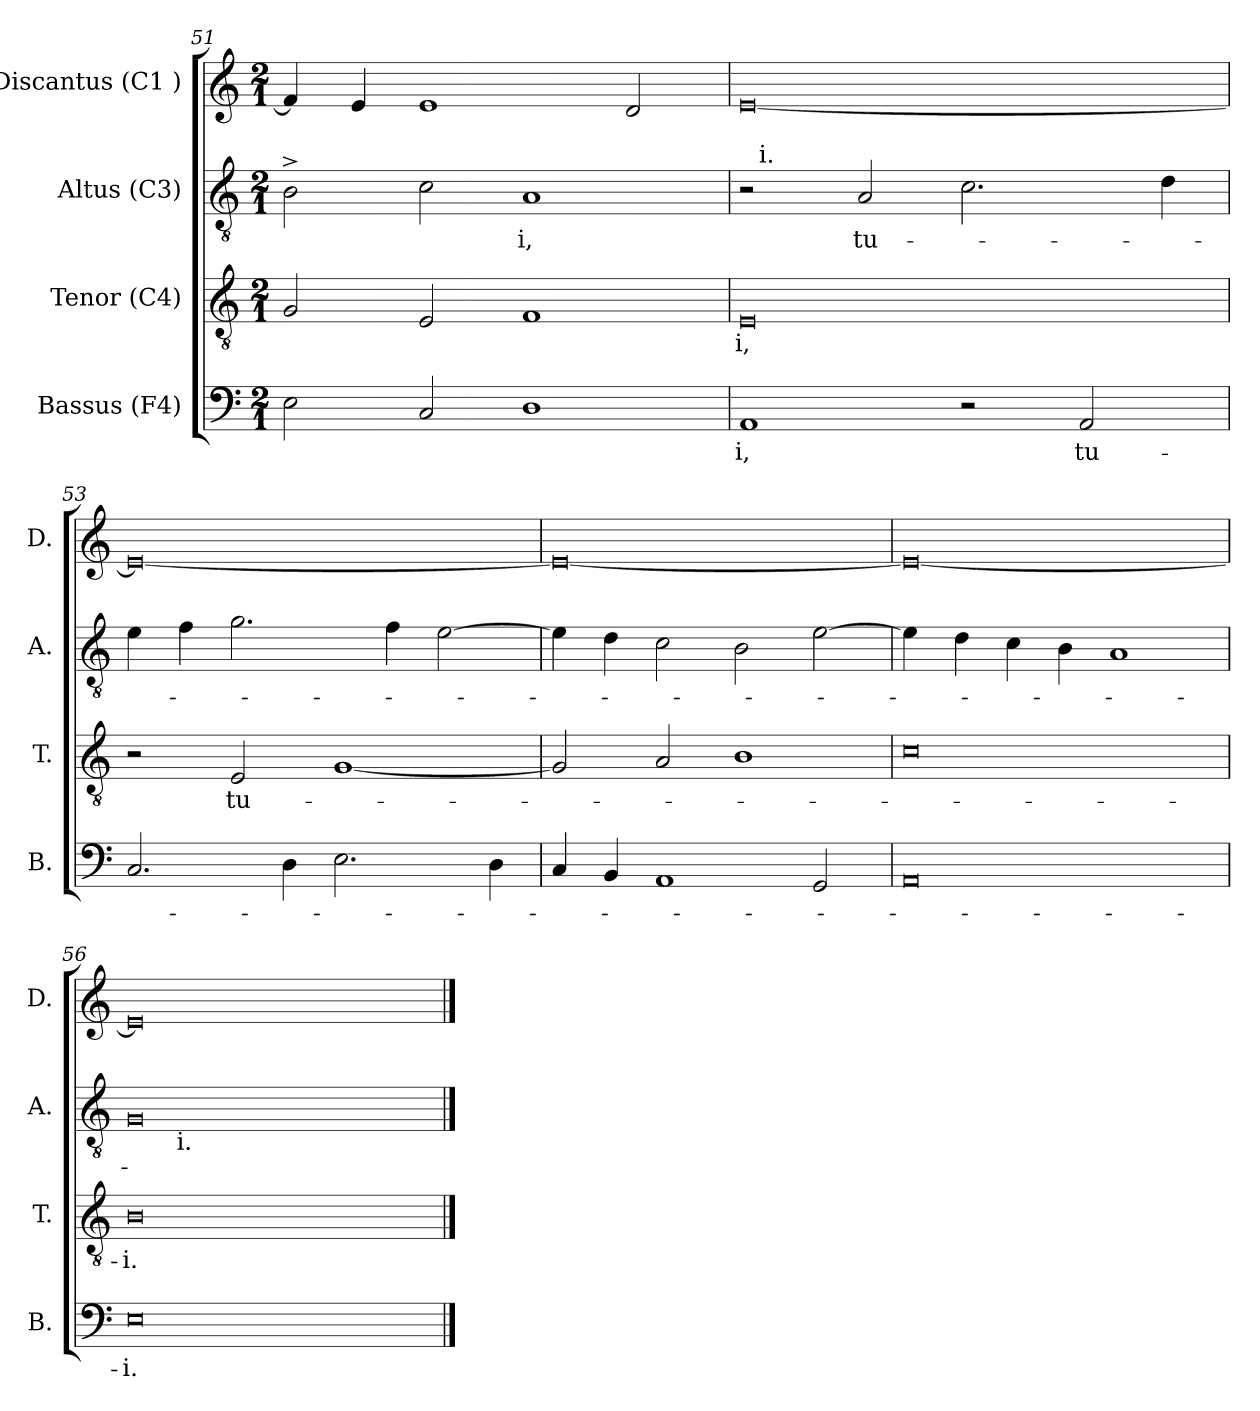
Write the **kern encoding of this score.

**kern	**text	**kern	**text	**kern	**text	**kern
*part4	*part4	*part3	*part3	*part2	*part2	*part1
*staff4	*staff4	*staff3	*staff3	*staff2	*staff2	*staff1
*I"Bassus (F4)	*	*I"Tenor (C4)	*	*I"Altus (C3)	*	*I"Discantus (C1 )
*I'B.	*	*I'T.	*	*I'A.	*	*I'D.
*clefF4	*	*clefGv2	*	*clefGv2	*	*clefG2
*k[]	*	*k[]	*	*k[]	*	*k[]
*C:	*	*C:	*	*C:	*	*C:
*M2/1	*	*M2/1	*	*M2/1	*	*M2/1
=51	=51	=51	=51	=51	=51	=51
2E\	.	2G/	.	2B^>\	.	4f/]
.	.	.	.	.	.	4e/
2C/	.	2E/	.	2c\	.	1e
!	!	!	!	!	!LO:LY:b	!
1D	.	1F	.	1A	-i,	.
.	.	.	.	.	.	2d/
=52	=52	=52	=52	=52	=52	=52
!	!LO:LY:b	!	!LO:LY:b:rj	!	!	!
*	*	*	*	*^	*	*
1AA	-i,	0E	-i,	2r	32ryy	.	[<0e
!	!	!	!	!	!LO:TX:a:t=i.	!	!
.	.	.	.	.	1ryy	.	.
!	!	!	!	!	!	!LO:LY:b	!
.	.	.	.	2A/	.	tu-	.
2r	.	.	.	2.c\	.	.	.
.	.	.	.	.	2ryy	.	.
!	!LO:LY:b	!	!	!	!	!	!
2AA/	tu-	.	.	.	.	.	.
.	.	.	.	.	4...ryy	.	.
.	.	.	.	4d\	.	.	.
*	*	*	*	*v	*v	*	*
!!LO:LB:g=z
=53	=53	=53	=53	=53	=53	=53
2.C/	.	2r	.	4e\	.	0e_
.	.	.	.	4f\	.	.
!	!	!	!LO:LY:b	!	!	!
.	.	2E/	tu-	2.g\	.	.
4D\	.	.	.	.	.	.
2.E\	.	[<1G	.	.	.	.
.	.	.	.	4f\	.	.
.	.	.	.	[>2e\	.	.
4D\	.	.	.	.	.	.
=54	=54	=54	=54	=54	=54	=54
4C/	.	2G/]	.	4e\]	.	0e_
4BB/	.	.	.	4d\	.	.
1AA	.	2A/	.	2c\	.	.
.	.	1B	.	2B\	.	.
2GG/	.	.	.	[>2e\	.	.
=55	=55	=55	=55	=55	=55	=55
0AA	.	0c	.	4e\]	.	0e_
.	.	.	.	4d\	.	.
.	.	.	.	4c\	.	.
.	.	.	.	4B\	.	.
.	.	.	.	1A	.	.
=56	=56	=56	=56	=56	=56	=56
!	!LO:LY:b:rj	!	!LO:LY:b:rj	!	!	!
*	*	*	*	*^	*	*
0E	-i.	0B	-i.	0G	8..ryy	.	0e]
!	!	!	!	!	!LO:TX:b:t=i.	!	!
.	.	.	.	.	1ryy	.	.
.	.	.	.	.	2ryy	.	.
.	.	.	.	.	4ryy	.	.
.	.	.	.	.	32ryy	.	.
*	*	*	*	*v	*v	*	*
==	==	==	==	==	==	==
*-	*-	*-	*-	*-	*-	*-
